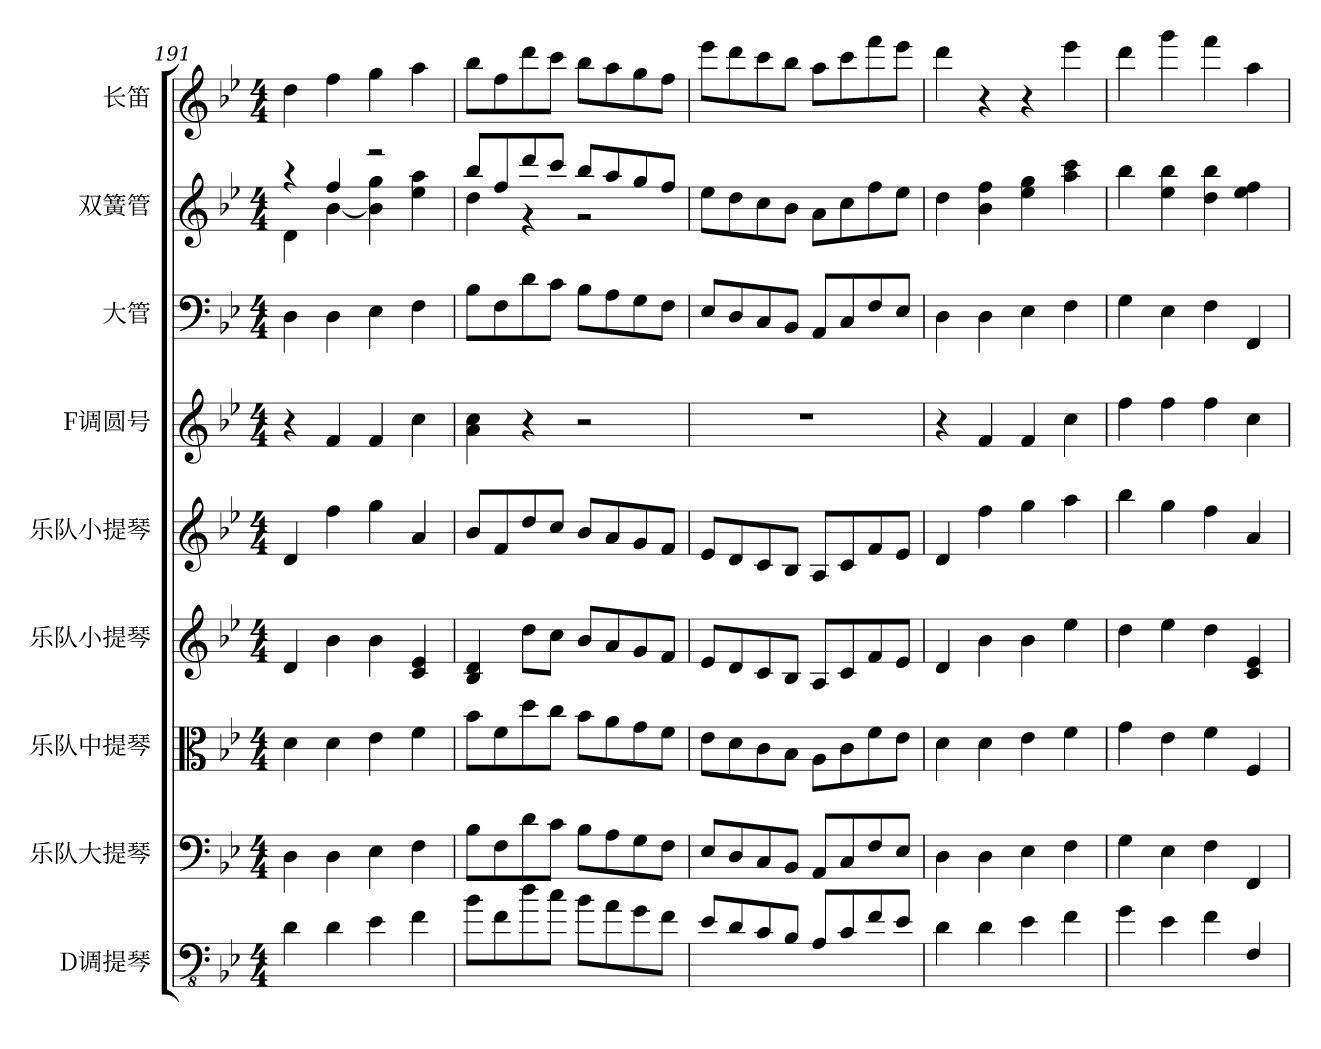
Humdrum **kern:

**kern	**kern	**kern	**kern	**kern	**kern	**kern	**kern	**kern
*part9	*part8	*part7	*part6	*part5	*part4	*part3	*part2	*part1
*staff9	*staff8	*staff7	*staff6	*staff5	*staff4	*staff3	*staff2	*staff1
*I"D调提琴	*I"乐队大提琴	*I"乐队中提琴	*I"乐队小提琴	*I"乐队小提琴	*I"F调圆号	*I"大管	*I"双簧管	*I"长笛
*clefFv4	*clefF4	*clefC3	*clefG2	*clefG2	*clefG2	*clefF4	*clefG2	*clefG2
*ITrd7c12	*	*	*	*	*ITrd4c7	*	*	*
*k[b-e-]	*k[b-e-]	*k[b-e-]	*k[b-e-]	*k[b-e-]	*k[b-e-a-]	*k[b-e-]	*k[b-e-]	*k[b-e-]
*M4/4	*M4/4	*M4/4	*M4/4	*M4/4	*M4/4	*M4/4	*M4/4	*M4/4
*MM200	*MM200	*MM200	*MM200	*MM200	*MM200	*MM200	*MM200	*MM200
=191	=191	=191	=191	=191	=191	=191	=191	=191
*	*	*	*	*	*	*	*^	*
4DD\	4D\	4d\	4d/	4d/	4r	4D\	4r	4d\	4dd\
4DD\	4D\	4d\	4b-\	4ff\	4B-/	4D\	4ff/	[4b-\	4ff\
4EE-\	4E-\	4e-\	4b-\	4gg\	4B-/	4E-\	2r	4b-\] 4gg\	4gg\
4FF\	4F\	4f\	4c/ 4e-/	4a/	4f\	4F\	.	4ee-\ 4aa\	4aa\
=192	=192	=192	=192	=192	=192	=192	=192	=192	=192
*	*	*	*	*	*	*	*	*	*MM210
8BB-\L	8B-\L	8b-\L	4B-/ 4d/	8b-/L	4d\ 4f\	8B-\L	8bb-/L	4dd\	8bb-\L
8FF\	8F\	8f\	.	8f/	.	8F\	8ff/	.	8ff\
8D\	8d\	8dd\	8dd\L	8dd/	4r	8d\	8ddd/	4r	8ddd\
8C\J	8c\J	8cc\J	8cc\J	8cc/J	.	8c\J	8ccc/J	.	8ccc\J
8BB-\L	8B-\L	8b-\L	8b-/L	8b-/L	2r	8B-\L	8bb-/L	2r	8bb-\L
8AA\	8A\	8a\	8a/	8a/	.	8A\	8aa/	.	8aa\
8GG\	8G\	8g\	8g/	8g/	.	8G\	8gg/	.	8gg\
8FF\J	8F\J	8f\J	8f/J	8f/J	.	8F\J	8ff/J	.	8ff\J
*	*	*	*	*	*	*	*v	*v	*
!!LO:PB:g=z
=193	=193	=193	=193	=193	=193	=193	=193	=193
8EE-/L	8E-/L	8e-\L	8e-/L	8e-/L	1r	8E-/L	8ee-\L	8eee-\L
8DD/	8D/	8d\	8d/	8d/	.	8D/	8dd\	8ddd\
8CC/	8C/	8c\	8c/	8c/	.	8C/	8cc\	8ccc\
8BBB-/J	8BB-/J	8B-\J	8B-/J	8B-/J	.	8BB-/J	8b-\J	8bb-\J
8AAA/L	8AA/L	8A\L	8A/L	8A/L	.	8AA/L	8a\L	8aa\L
8CC/	8C/	8c\	8c/	8c/	.	8C/	8cc\	8ccc\
8FF/	8F/	8f\	8f/	8f/	.	8F/	8ff\	8fff\
8EE-/J	8E-/J	8e-\J	8e-/J	8e-/J	.	8E-/J	8ee-\J	8eee-\J
=194	=194	=194	=194	=194	=194	=194	=194	=194
*	*	*	*	*	*	*	*	*MM200
4DD\	4D\	4d\	4d/	4d/	4r	4D\	4dd\	4ddd\
4DD\	4D\	4d\	4b-\	4ff\	4B-/	4D\	4b-\ 4ff\	4r
4EE-\	4E-\	4e-\	4b-\	4gg\	4B-/	4E-\	4ee-\ 4gg\	4r
4FF\	4F\	4f\	4ee-\	4aa\	4f\	4F\	4aa\ 4ccc\	4eee-\
=195	=195	=195	=195	=195	=195	=195	=195	=195
4GG\	4G\	4g\	4dd\	4bb-\	4b-\	4G\	4bb-\	4ddd\
4EE-\	4E-\	4e-\	4ee-\	4gg\	4b-\	4E-\	4ee-\ 4bb-\	4ggg\
4FF\	4F\	4f\	4dd\	4ff\	4b-\	4F\	4dd\ 4bb-\	4fff\
4FFF/	4FF/	4F/	4c/ 4e-/	4a/	4f\	4FF/	4ee-\ 4ff\	4aa\
=	=	=	=	=	=	=	=	=
*-	*-	*-	*-	*-	*-	*-	*-	*-
